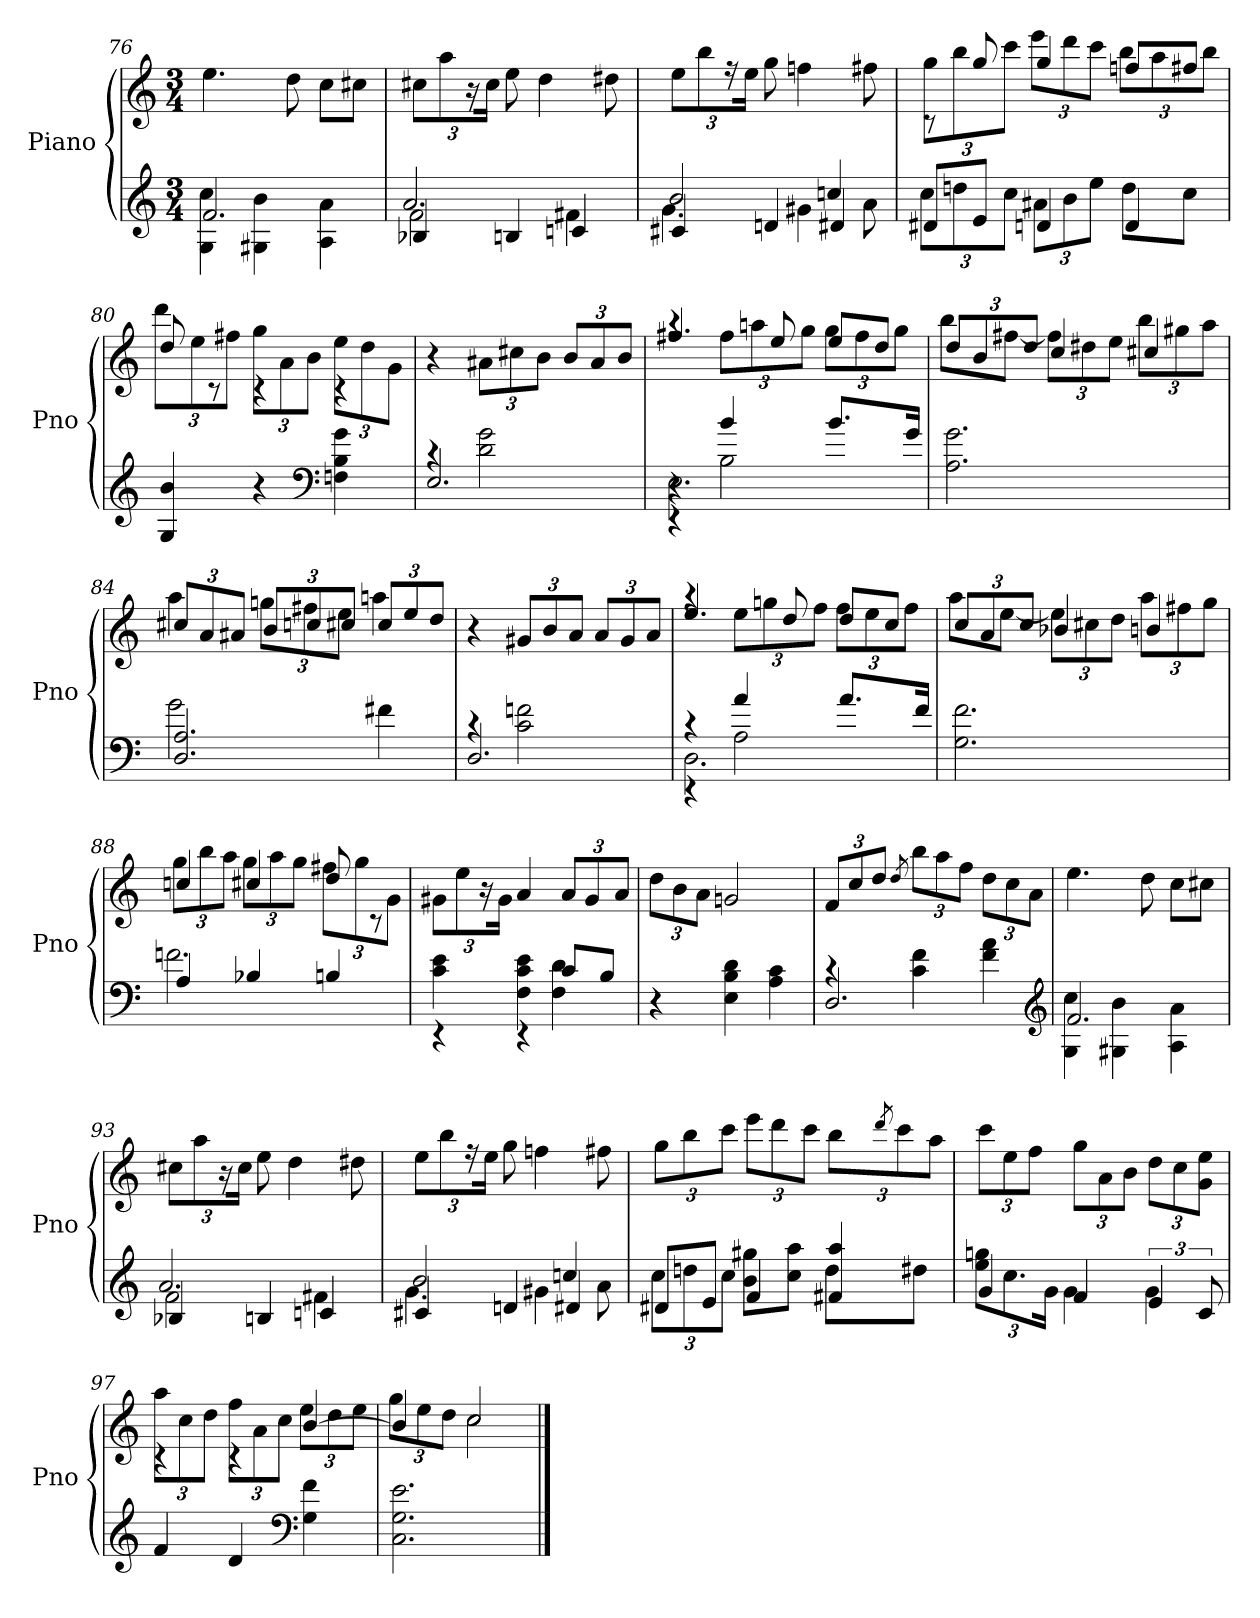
**kern	**kern
*part1	*part1
*staff2	*staff1
*I"Piano	*
*I'Pno	*
*clefG2	*clefG2
*k[]	*k[]
*C:	*C:
*M3/4	*M3/4
=76	=76
*^	*
2.f	4G 4cc	4.ee
.	4G#X 4b	.
.	.	8dd
.	4A 4a	8ccL
.	.	8cc#XJ
=77	=77	=77
*	*^	*
4B-X/	2f	2.a	12cc#XL
.	.	.	12aa
.	.	.	24r
.	.	.	24cc#Jk
4Bn/	.	.	8ee
.	.	.	4dd
4cn/	4f#X	.	.
.	.	.	8dd#X
=78	=78	=78	=78
4c#X/	4.g	2b	12eeL
.	.	.	12bb
.	.	.	24r
.	.	.	24eeJk
4dn/	.	.	8gg
.	4g#X	.	4ffn
4d#X/	.	4ccn	.
.	8a	.	8ff#X
*	*v	*v	*
=79	=79	=79
*	*	*^
8d#XL	12ccL	8rc	12ggL
.	12ddn	.	12bb
8eJ	.	8gg	.
.	12ccJ	.	12cccJ
4dn	12a#XL	4gg	12eeeL
.	12b	.	12ddd
.	12eeJ	.	12cccJ
4d	8ddL	8ffnL	12bbL
.	.	.	12aa
.	8ccJ	8ff#XJ	.
.	.	.	12bbJ
*v	*v	*	*
=80	=80	=80
4G 4b	8dd	12dddL
.	.	12ee
.	8rc	.
.	.	12ff#XJ
4r	4rc	12ggL
.	.	12a
.	.	12bJ
*clefF4	*	*
4Fn 4B 4g	4rc	12eeL
.	.	12dd
.	.	12gJ
*	*v	*v
=81	=81
*^	*
2.E	4rc	4r
.	2d 2g	12a#XL
.	.	12cc#X
.	.	12bJ
.	.	12bL
.	.	12a#
.	.	12bJ
=82	=82	=82
*	*^	*^
2.E\	4rEE	4r	4.ff#X	4raa
.	2B	4b	.	12ff#L
.	.	.	.	12aan
.	.	.	8ee	.
.	.	.	.	12ggJ
.	.	8.bL	8eeL	12ggL
.	.	.	.	12ff#
.	.	.	8ddJ	.
.	.	.	.	12ggJ
.	.	16gJk	.	.
*v	*v	*v	*	*
=83	=83	=83
2.A 2.g	12ddL	8bbL
.	12b	.
.	.	[8ff#XJ
.	12ddJ	.
.	4cc	12ff#L]
.	.	12dd#X
.	.	12eeJ
.	4cc#X	12bbL
.	.	12gg#X
.	.	12aaJ
=84	=84	=84
*^	*	*
2.D 2.A	2g	12cc#XL	4aa
.	.	12a	.
.	.	12a#XJ	.
.	.	12bL	12ggnL
.	.	12ccn	12ff#X
.	.	12cc#XJ	12eeJ
.	4f#X	12cc#L	4aan
.	.	12ee	.
.	.	12ddJ	.
*	*	*v	*v
=85	=85	=85
2.D	4rc	4r
.	2c 2fn	12g#XL
.	.	12b
.	.	12aJ
.	.	12aL
.	.	12g#
.	.	12aJ
=86	=86	=86
*	*^	*^
2.D\	4rEE	4rc	4.ee	4raa
.	2A	4a	.	12eeL
.	.	.	.	12ggn
.	.	.	8dd	.
.	.	.	.	12ffJ
.	.	8.aL	8ddL	12ffL
.	.	.	.	12ee
.	.	.	8ccJ	.
.	.	.	.	12ffJ
.	.	16fJk	.	.
*v	*v	*v	*	*
=87	=87	=87
2.G 2.f	12ccL	8aaL
.	12a	.
.	.	[8eeJ
.	12ccJ	.
.	4b-X	12eeL]
.	.	12cc#X
.	.	12ddJ
.	4bn	12aaL
.	.	12ff#X
.	.	12ggJ
=88	=88	=88
*^	*	*
4A	2.fn	4ccn	12ggL
.	.	.	12bb
.	.	.	12aaJ
4B-X	.	4cc#X	12ggL
.	.	.	12aa
.	.	.	12ggJ
4Bn	.	8dd	12ff#XL
.	.	.	12gg
.	.	8rc	.
.	.	.	12gJ
*	*	*v	*v
=89	=89	=89
4rEE	4c 4e	12g#XL
.	.	12ee
.	.	24r
.	.	24g#Jk
4rEE	4F 4c 4e	4a
8cL	4F 4d	12aL
.	.	12g#
8BJ	.	.
.	.	12aJ
*v	*v	*
=90	=90
4r	12ddL
.	12b
.	12aJ
4E 4B 4d	2gn
4A 4c	.
=91	=91
*^	*
2.D	4rc	12fL
.	.	12cc
.	.	12ddJ
.	.	8qdd/
.	4c 4f	12bbL
.	.	12aa
.	.	12ffJ
.	4f 4a	12ddL
.	.	12cc
.	.	12aJ
*clefG2	*	*
=92	=92	=92
2.f	4G 4cc	4.ee
.	4G#X 4b	.
.	.	8dd
.	4A 4a	8ccL
.	.	8cc#XJ
=93	=93	=93
*	*^	*
4B-X/	2f	2.a	12cc#XL
.	.	.	12aa
.	.	.	24r
.	.	.	24cc#Jk
4Bn/	.	.	8ee
.	.	.	4dd
4cn/	4f#X	.	.
.	.	.	8dd#X
=94	=94	=94	=94
4c#X/	4.g	2b	12eeL
.	.	.	12bb
.	.	.	24r
.	.	.	24eeJk
4dn/	.	.	8gg
.	4g#X	.	4ffn
4d#X/	.	4ccn	.
.	8a	.	8ff#X
*	*v	*v	*
=95	=95	=95
8d#XL	12ccL	12ggL
.	12ddn	12bb
8eJ	.	.
.	12ccJ	12cccJ
4f	8b 8gg#XL	12eeeL
.	.	12ddd
.	8cc 8aaJ	.
.	.	12cccJ
4f#X 4aa	8ddL	12bbL
.	.	8qddd/
.	.	12ccc
.	8dd#XJ	.
.	.	12aaJ
=96	=96	=96
4g	12ee 12ggnL	12cccL
.	12.cc	12ee
.	.	12ffJ
.	24gJk	.
4f	4g	12ggL
.	.	12a
.	.	12bJ
6e	4g	12ddL
.	.	12cc
12c	.	12g 12eeJ
*v	*v	*
=97	=97
*	*^
4f	4rc	12aaL
.	.	12cc
.	.	12ddJ
4d	4rc	12ffL
.	.	12a
.	.	12ccJ
*clefF4	*	*
4G 4f	[4b	12eeL
.	.	12dd
.	.	12eeJ
=98	=98	=98
2.C 2.G 2.e	4b]	12ggL
.	.	12ee
.	.	12ddJ
.	2cc	2cc
*	*v	*v
==	==
*-	*-
